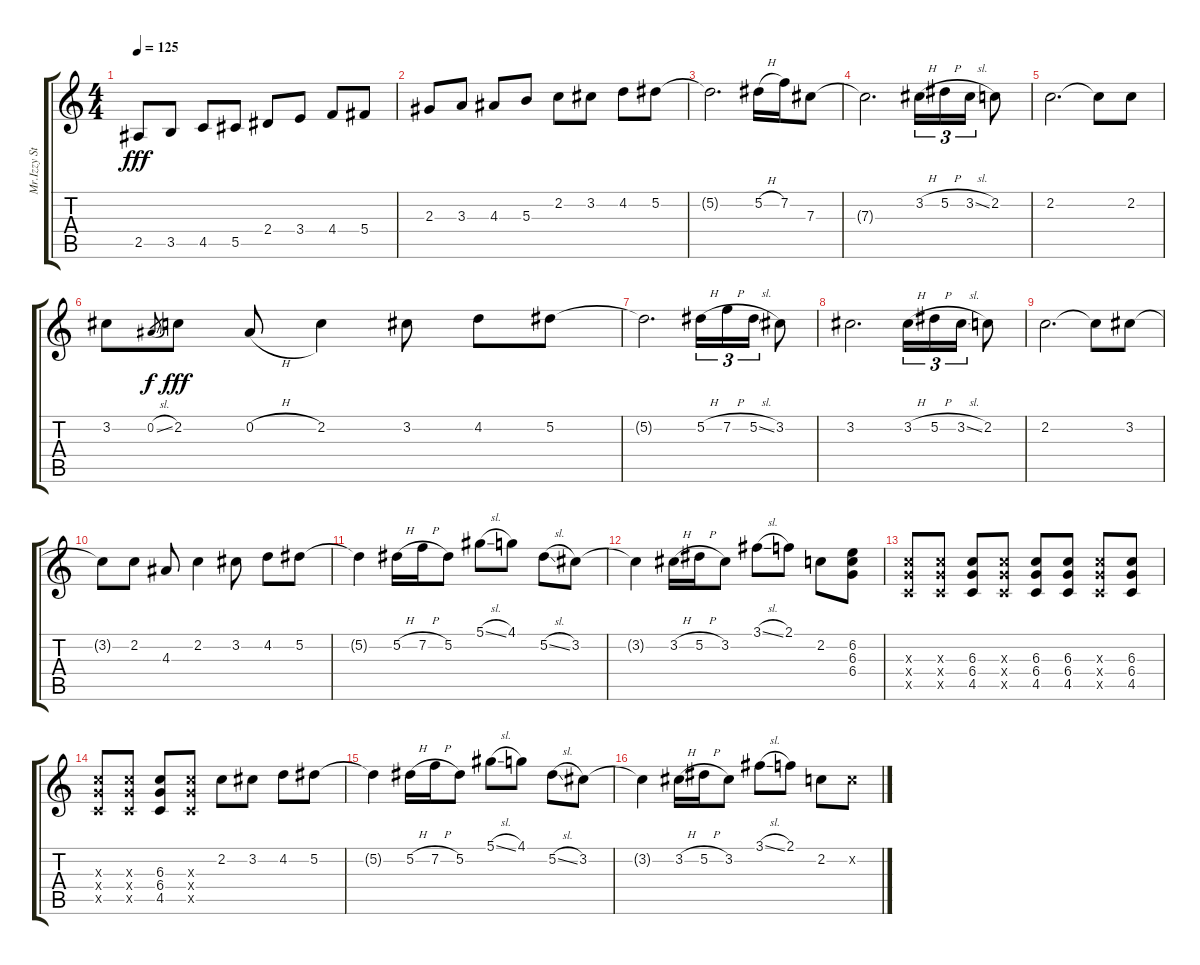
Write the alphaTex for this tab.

\track ("Mr.Izzy Stradlin" "Mr.Izzy St") {instrument distortionguitar}
\staff {score tabs}
\tuning (Eb4 Bb3 Gb3 Db3 Ab2 Eb2) {hide}
\ts (4 4)
\tempo 125
\clef g2
\ks c
2.5.8{dy fff} 3.5.8 4.5.8 5.5.8 2.4.8 3.4.8 4.4.8 5.4.8 |
2.3.8 3.3.8 4.3.8 5.3.8 2.2.8 3.2.8 4.2.8 5.2.8 |
5.2{t}.2{d} 5.2{h}.16 7.2.16 7.3.8 |
7.3{t}.2{d} 3.2{h}.16{tu (3 2)} 5.2{h}.16{tu (3 2)} 3.2{sl}.16{tu (3 2)} 2.2.8 |
2.2.2{d} 2.2{t}.8 2.2.8 |
3.2.8 0.2{sl}.8{gr dy f} 2.2.8{dy fff} 0.2{h}.8 2.2.4 3.2.8 4.2.8 5.2.8 |
5.2{t}.2{d} 5.2{h}.16{tu (3 2)} 7.2{h}.16{tu (3 2)} 5.2{sl}.16{tu (3 2)} 3.2.8 |
3.2.2{d} 3.2{h}.16{tu (3 2)} 5.2{h}.16{tu (3 2)} 3.2{sl}.16{tu (3 2)} 2.2.8 |
2.2.2{d} 2.2{t}.8 3.2.8 |
3.2{t}.8 2.2.8 4.3.8 2.2.4 3.2.8 4.2.8 5.2.8 |
5.2{t}.4 5.2{h}.16 7.2{h}.16 5.2.8 5.1{sl}.8 4.1.8 5.2{sl}.8 3.2.8 |
3.2{t}.4 3.2{h}.16 5.2{h}.16 3.2.8 3.1{sl}.8 2.1.8 2.2.8 (6.2 6.3 6.4).8 |
(6.3{x} 6.4{x} 4.5{x}).8 (6.3{x} 6.4{x} 4.5{x}).8 (6.3 6.4 4.5).8 (6.3{x} 6.4{x} 4.5{x}).8 (6.3 6.4 4.5).8 (6.3 6.4 4.5).8 (6.3{x} 6.4{x} 4.5{x}).8 (6.3 6.4 4.5).8 |
(6.3{x} 6.4{x} 4.5{x}).8 (6.3{x} 6.4{x} 4.5{x}).8 (6.3 6.4 4.5).8 (6.3{x} 6.4{x} 4.5{x}).8 2.2.8 3.2.8 4.2.8 5.2.8 |
5.2{t}.4 5.2{h}.16 7.2{h}.16 5.2.8 5.1{sl}.8 4.1.8 5.2{sl}.8 3.2.8 |
3.2{t}.4 3.2{h}.16 5.2{h}.16 3.2.8 3.1{sl}.8 2.1.8 2.2.8 2.2{x}.8
